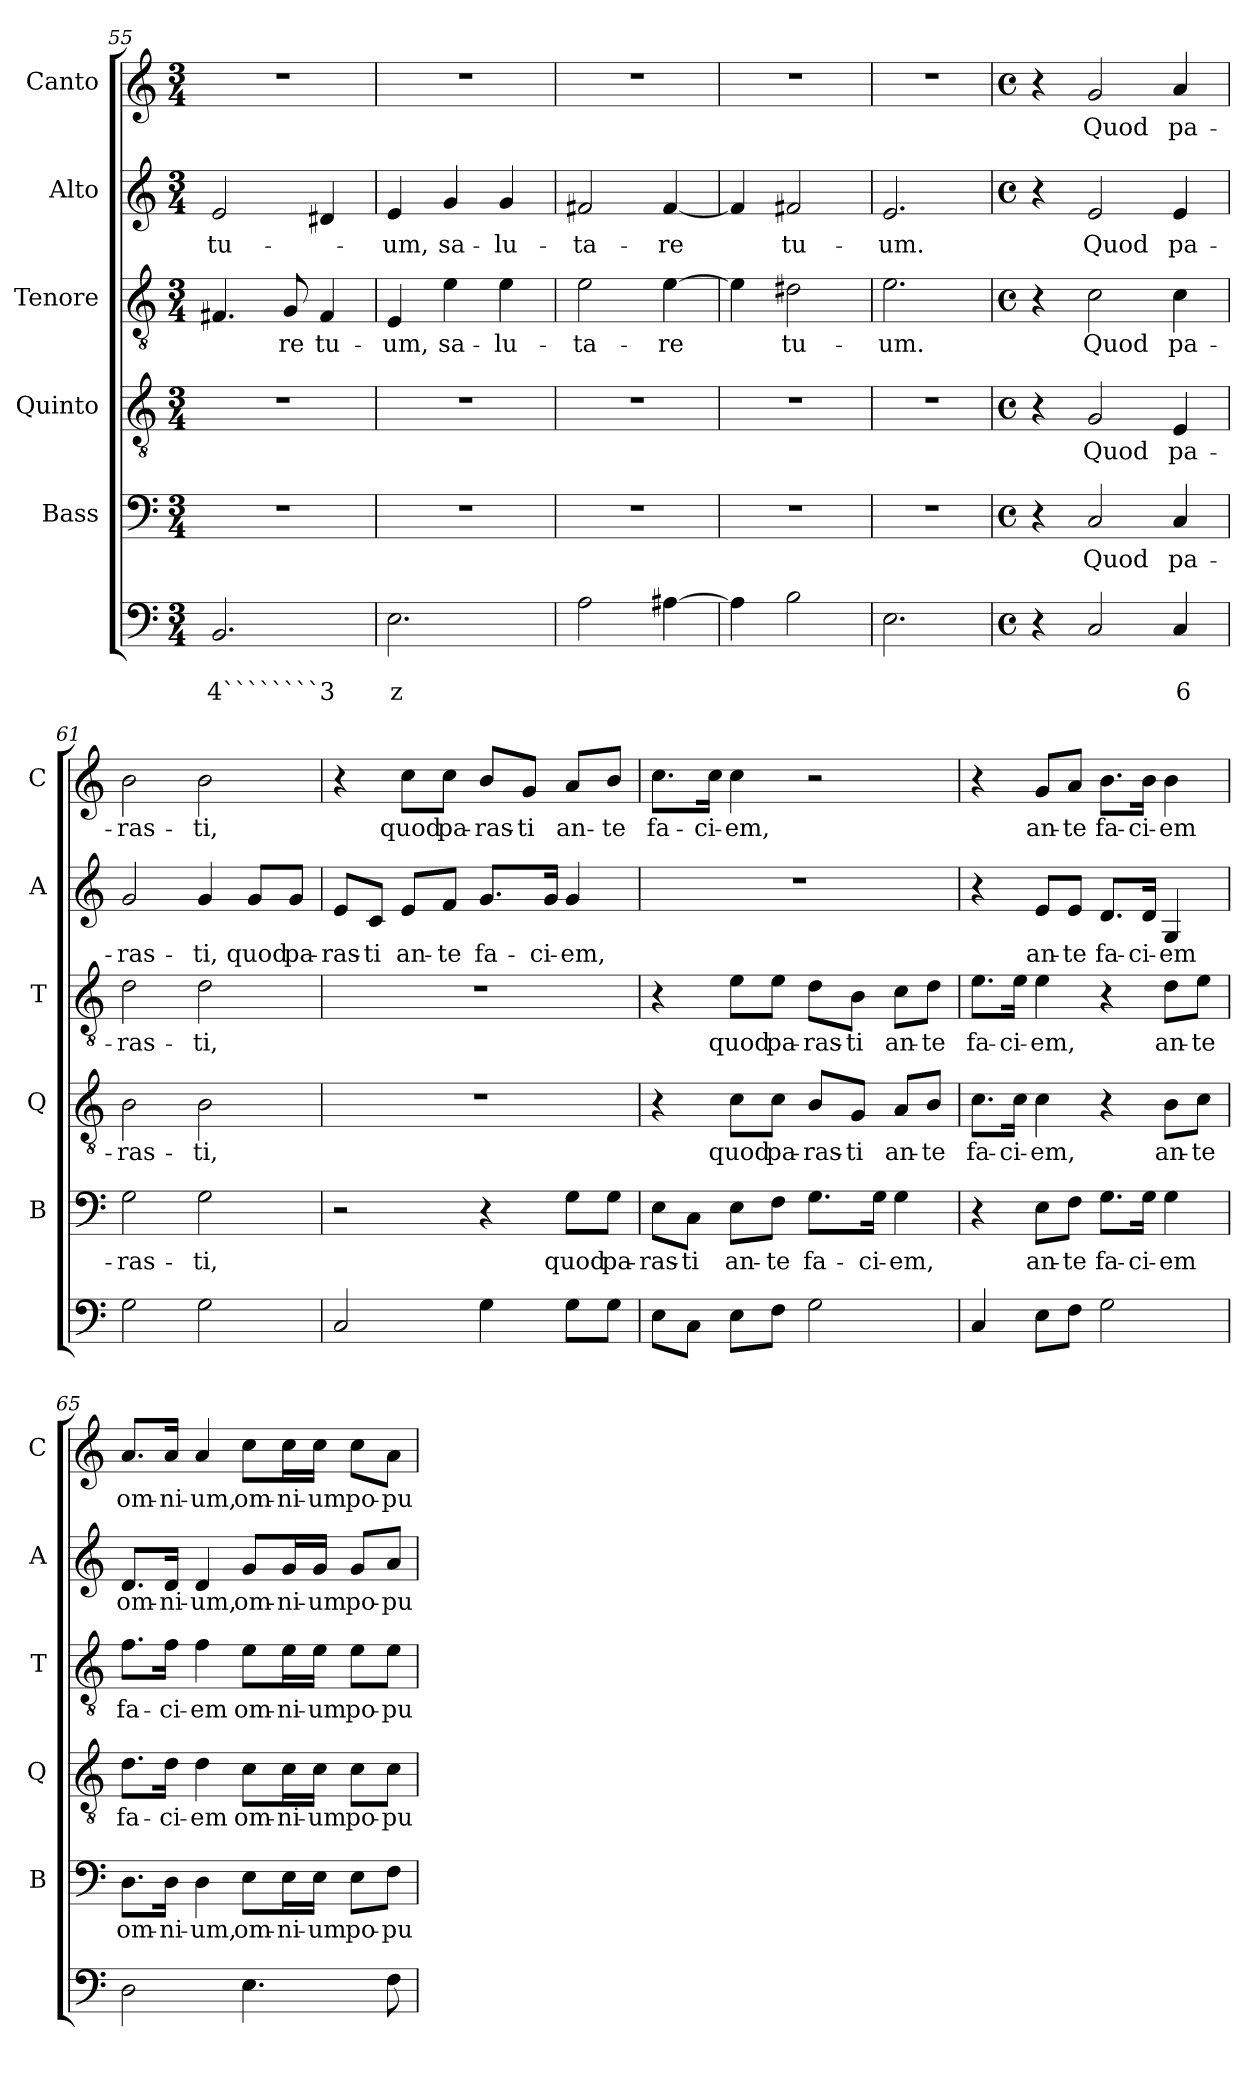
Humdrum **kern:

**kern	**text	**text	**kern	**text	**kern	**text	**kern	**text	**kern	**text	**kern	**text
*part6	*part6	*part6	*part5	*part5	*part4	*part4	*part3	*part3	*part2	*part2	*part1	*part1
*staff6	*staff6	*staff6	*staff5	*staff5	*staff4	*staff4	*staff3	*staff3	*staff2	*staff2	*staff1	*staff1
*	*	*	*I"Bass	*	*I"Quinto	*	*I"Tenore	*	*I"Alto	*	*I"Canto	*
*	*	*	*I'B	*	*I'Q	*	*I'T	*	*I'A	*	*I'C	*
*clefF4	*	*	*clefF4	*	*clefGv2	*	*clefGv2	*	*clefG2	*	*clefG2	*
*k[]	*	*	*k[]	*	*k[]	*	*k[]	*	*k[]	*	*k[]	*
*C:	*	*	*C:	*	*C:	*	*C:	*	*C:	*	*C:	*
*M3/4	*	*	*M3/4	*	*M3/4	*	*M3/4	*	*M3/4	*	*M3/4	*
=55	=55	=55	=55	=55	=55	=55	=55	=55	=55	=55	=55	=55
!	!	!LO:LY:b	!	!	!	!	!	!	!	!LO:LY:b	!	!
2.BB/	.	4````````3	2.r	.	2.r	.	4.F#X/	.	2e/	tu-	2.r	.
!	!	!	!	!	!	!	!	!LO:LY:b	!	!	!	!
.	.	.	.	.	.	.	8G/	-re	.	.	.	.
!	!	!	!	!	!	!	!	!LO:LY:b	!	!	!	!
.	.	.	.	.	.	.	4F#/	tu-	4d#X/	.	.	.
=56	=56	=56	=56	=56	=56	=56	=56	=56	=56	=56	=56	=56
!	!	!LO:LY:b	!	!	!	!	!	!LO:LY:b	!	!LO:LY:b	!	!
2.E\	.	z	2.r	.	2.r	.	4E/	-um,	4e/	-um,	2.r	.
!	!	!	!	!	!	!	!	!LO:LY:b	!	!LO:LY:b	!	!
.	.	.	.	.	.	.	4e\	sa-	4g/	sa-	.	.
!	!	!	!	!	!	!	!	!LO:LY:b	!	!LO:LY:b	!	!
.	.	.	.	.	.	.	4e\	-lu-	4g/	-lu-	.	.
=57	=57	=57	=57	=57	=57	=57	=57	=57	=57	=57	=57	=57
!	!	!	!	!	!	!	!	!LO:LY:b	!	!LO:LY:b	!	!
2A\	.	.	2.r	.	2.r	.	2e\	-ta-	2f#X/	-ta-	2.r	.
!	!	!	!	!	!	!	!	!LO:LY:b	!	!LO:LY:b	!	!
[4A#X\	.	.	.	.	.	.	[4e\	-re	[4f#/	-re	.	.
=58	=58	=58	=58	=58	=58	=58	=58	=58	=58	=58	=58	=58
4A#\]	.	.	2.r	.	2.r	.	4e\]	.	4f#/]	.	2.r	.
!	!	!	!	!	!	!	!	!LO:LY:b	!	!LO:LY:b	!	!
2B\	.	.	.	.	.	.	2d#X\	tu-	2f#X/	tu-	.	.
=59	=59	=59	=59	=59	=59	=59	=59	=59	=59	=59	=59	=59
!	!	!	!	!	!	!	!	!LO:LY:b	!	!LO:LY:b	!	!
2.E\	.	.	2.r	.	2.r	.	2.e\	-um.	2.e/	-um.	2.r	.
!!LO:PB:g=z
=60	=60	=60	=60	=60	=60	=60	=60	=60	=60	=60	=60	=60
*M4/4	*	*	*M4/4	*	*M4/4	*	*M4/4	*	*M4/4	*	*M4/4	*
*met(c)	*	*	*met(c)	*	*met(c)	*	*met(c)	*	*met(c)	*	*met(c)	*
4r	.	.	4r	.	4r	.	4r	.	4r	.	4r	.
!	!	!	!	!LO:LY:b	!	!LO:LY:b	!	!LO:LY:b	!	!LO:LY:b	!	!LO:LY:b
2C/	.	.	2C/	Quod	2G/	Quod	2c\	Quod	2e/	Quod	2g/	Quod
!	!	!LO:LY:b	!	!LO:LY:b	!	!LO:LY:b	!	!LO:LY:b	!	!LO:LY:b	!	!LO:LY:b
4C/	.	6	4C/	pa-	4E/	pa-	4c\	pa-	4e/	pa-	4a/	pa-
=61	=61	=61	=61	=61	=61	=61	=61	=61	=61	=61	=61	=61
!	!	!	!	!LO:LY:b	!	!LO:LY:b	!	!LO:LY:b	!	!LO:LY:b	!	!LO:LY:b
2G\	.	.	2G\	-ras-	2B\	-ras-	2d\	-ras-	2g/	-ras-	2b\	-ras-
!	!	!	!	!LO:LY:b	!	!LO:LY:b	!	!LO:LY:b	!	!LO:LY:b	!	!LO:LY:b
2G\	.	.	2G\	-ti,	2B\	-ti,	2d\	-ti,	4g/	-ti,	2b\	-ti,
!	!	!	!	!	!	!	!	!	!	!LO:LY:b	!	!
.	.	.	.	.	.	.	.	.	8g/L	quod	.	.
!	!	!	!	!	!	!	!	!	!	!LO:LY:b	!	!
.	.	.	.	.	.	.	.	.	8g/J	pa-	.	.
=62	=62	=62	=62	=62	=62	=62	=62	=62	=62	=62	=62	=62
!	!	!	!	!	!	!	!	!	!	!LO:LY:b	!	!
2C/	.	.	2r	.	1r	.	1r	.	8e/L	-ras-	4r	.
!	!	!	!	!	!	!	!	!	!	!LO:LY:b	!	!
.	.	.	.	.	.	.	.	.	8c/J	-ti	.	.
!	!	!	!	!	!	!	!	!	!	!LO:LY:b	!	!LO:LY:b
.	.	.	.	.	.	.	.	.	8e/L	an-	8cc\L	quod
!	!	!	!	!	!	!	!	!	!	!LO:LY:b	!	!LO:LY:b
.	.	.	.	.	.	.	.	.	8f/J	-te	8cc\J	pa-
!	!	!	!	!	!	!	!	!	!	!LO:LY:b	!	!LO:LY:b
4G\	.	.	4r	.	.	.	.	.	8.g/L	fa-	8b/L	-ras-
!	!	!	!	!	!	!	!	!	!	!	!	!LO:LY:b
.	.	.	.	.	.	.	.	.	.	.	8g/J	-ti
!	!	!	!	!	!	!	!	!	!	!LO:LY:b	!	!
.	.	.	.	.	.	.	.	.	16g/Jk	-ci-	.	.
!	!	!	!	!LO:LY:b	!	!	!	!	!	!LO:LY:b	!	!LO:LY:b
8G\L	.	.	8G\L	quod	.	.	.	.	4g/	-em,	8a/L	an-
!	!	!	!	!LO:LY:b	!	!	!	!	!	!	!	!LO:LY:b
8G\J	.	.	8G\J	pa-	.	.	.	.	.	.	8b/J	-te
=63	=63	=63	=63	=63	=63	=63	=63	=63	=63	=63	=63	=63
!	!	!	!	!LO:LY:b	!	!	!	!	!	!	!	!LO:LY:b
8E\L	.	.	8E\L	-ras-	4r	.	4r	.	1r	.	8.cc\L	fa-
!	!	!	!	!LO:LY:b	!	!	!	!	!	!	!	!
8C\J	.	.	8C\J	-ti	.	.	.	.	.	.	.	.
!	!	!	!	!	!	!	!	!	!	!	!	!LO:LY:b
.	.	.	.	.	.	.	.	.	.	.	16cc\Jk	-ci-
!	!	!	!	!LO:LY:b	!	!LO:LY:b	!	!LO:LY:b	!	!	!	!LO:LY:b
8E\L	.	.	8E\L	an-	8c\L	quod	8e\L	quod	.	.	4cc\	-em,
!	!	!	!	!LO:LY:b	!	!LO:LY:b	!	!LO:LY:b	!	!	!	!
8F\J	.	.	8F\J	-te	8c\J	pa-	8e\J	pa-	.	.	.	.
!	!	!	!	!LO:LY:b	!	!LO:LY:b	!	!LO:LY:b	!	!	!	!
2G\	.	.	8.G\L	fa-	8B/L	-ras-	8d\L	-ras-	.	.	2r	.
!	!	!	!	!	!	!LO:LY:b	!	!LO:LY:b	!	!	!	!
.	.	.	.	.	8G/J	-ti	8B\J	-ti	.	.	.	.
!	!	!	!	!LO:LY:b	!	!	!	!	!	!	!	!
.	.	.	16G\Jk	-ci-	.	.	.	.	.	.	.	.
!	!	!	!	!LO:LY:b	!	!LO:LY:b	!	!LO:LY:b	!	!	!	!
.	.	.	4G\	-em,	8A/L	an-	8c\L	an-	.	.	.	.
!	!	!	!	!	!	!LO:LY:b	!	!LO:LY:b	!	!	!	!
.	.	.	.	.	8B/J	-te	8d\J	-te	.	.	.	.
!!LO:LB:g=z
=64	=64	=64	=64	=64	=64	=64	=64	=64	=64	=64	=64	=64
!	!	!	!	!	!	!LO:LY:b	!	!LO:LY:b	!	!	!	!
4C/	.	.	4r	.	8.c\L	fa-	8.e\L	fa-	4r	.	4r	.
!	!	!	!	!	!	!LO:LY:b	!	!LO:LY:b	!	!	!	!
.	.	.	.	.	16c\Jk	-ci-	16e\Jk	-ci-	.	.	.	.
!	!	!	!	!LO:LY:b	!	!LO:LY:b	!	!LO:LY:b	!	!LO:LY:b	!	!LO:LY:b
8E\L	.	.	8E\L	an-	4c\	-em,	4e\	-em,	8e/L	an-	8g/L	an-
!	!	!	!	!LO:LY:b	!	!	!	!	!	!LO:LY:b	!	!LO:LY:b
8F\J	.	.	8F\J	-te	.	.	.	.	8e/J	-te	8a/J	-te
!	!	!	!	!LO:LY:b	!	!	!	!	!	!LO:LY:b	!	!LO:LY:b
2G\	.	.	8.G\L	fa-	4r	.	4r	.	8.d/L	fa-	8.b\L	fa-
!	!	!	!	!LO:LY:b	!	!	!	!	!	!LO:LY:b	!	!LO:LY:b
.	.	.	16G\Jk	-ci-	.	.	.	.	16d/Jk	-ci-	16b\Jk	-ci-
!	!	!	!	!LO:LY:b	!	!LO:LY:b	!	!LO:LY:b	!	!LO:LY:b	!	!LO:LY:b
.	.	.	4G\	-em	8B\L	an-	8d\L	an-	4G/	-em	4b\	-em
!	!	!	!	!	!	!LO:LY:b	!	!LO:LY:b	!	!	!	!
.	.	.	.	.	8c\J	-te	8e\J	-te	.	.	.	.
=65	=65	=65	=65	=65	=65	=65	=65	=65	=65	=65	=65	=65
!	!	!	!	!LO:LY:b	!	!LO:LY:b	!	!LO:LY:b	!	!LO:LY:b	!	!LO:LY:b
2D\	.	.	8.D\L	om-	8.d\L	fa-	8.f\L	fa-	8.d/L	om-	8.a/L	om-
!	!	!	!	!LO:LY:b	!	!LO:LY:b	!	!LO:LY:b	!	!LO:LY:b	!	!LO:LY:b
.	.	.	16D\Jk	-ni-	16d\Jk	-ci-	16f\Jk	-ci-	16d/Jk	-ni-	16a/Jk	-ni-
!	!	!	!	!LO:LY:b	!	!LO:LY:b	!	!LO:LY:b	!	!LO:LY:b	!	!LO:LY:b
.	.	.	4D\	-um,	4d\	-em	4f\	-em	4d/	-um,	4a/	-um,
!	!	!	!	!LO:LY:b	!	!LO:LY:b	!	!LO:LY:b	!	!LO:LY:b	!	!LO:LY:b
4.E\	.	.	8E\L	om-	8c\L	om-	8e\L	om-	8g/L	om-	8cc\L	om-
!	!	!	!	!LO:LY:b	!	!LO:LY:b	!	!LO:LY:b	!	!LO:LY:b	!	!LO:LY:b
.	.	.	16E\L	-ni-	16c\L	-ni-	16e\L	-ni-	16g/L	-ni-	16cc\L	-ni-
!	!	!	!	!LO:LY:b	!	!LO:LY:b	!	!LO:LY:b	!	!LO:LY:b	!	!LO:LY:b
.	.	.	16E\JJ	-um	16c\JJ	-um	16e\JJ	-um	16g/JJ	-um	16cc\JJ	-um
!	!	!	!	!LO:LY:b	!	!LO:LY:b	!	!LO:LY:b	!	!LO:LY:b	!	!LO:LY:b
.	.	.	8E\L	po-	8c\L	po-	8e\L	po-	8g/L	po-	8cc\L	po-
!	!	!	!	!LO:LY:b	!	!LO:LY:b	!	!LO:LY:b	!	!LO:LY:b	!	!LO:LY:b
8F\	.	.	8F\J	-pu-	8c\J	-pu-	8e\J	-pu-	8a/J	-pu-	8a\J	-pu-
=	=	=	=	=	=	=	=	=	=	=	=	=
*-	*-	*-	*-	*-	*-	*-	*-	*-	*-	*-	*-	*-
